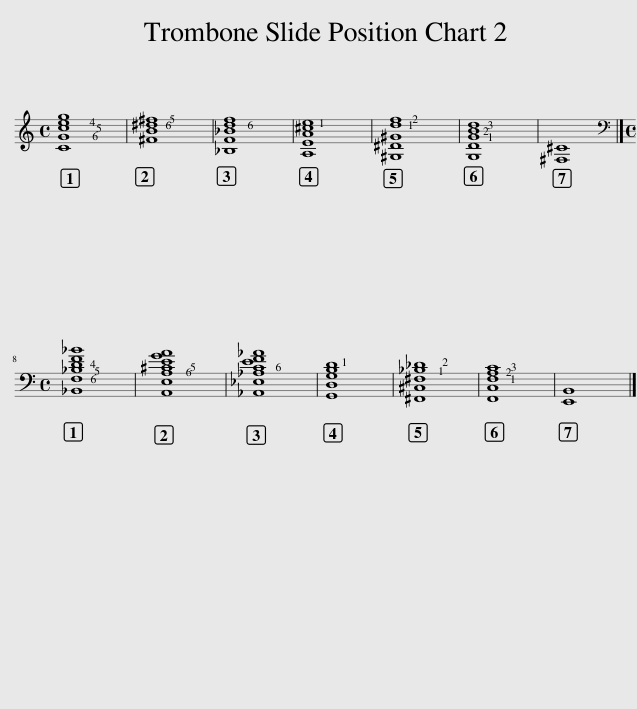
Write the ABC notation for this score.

X:1
L:1/8
M:4/4
I:linebreak $
K:C
V:1 treble
V:1
 [CGceg]8 | [^FB^d^f]8 | [_B,F_Bdf]8 | [A,EA^ce]8 | [^G,^D^Gdf]8 | %5
 [G,DGBd]8 | [^F,^C]8 |]$[M:4/4][K:bass] [_B,,F,_B,DF_B]8 | [A,,E,A,^CEGA]8 | [_A,,_E,_A,CEF_A]8 | %10
 [G,,D,G,B,D]8 | [^F,,^C,^F,_B,_D]8 | [F,,C,F,A,C]8 | [E,,B,,]8 |] %14
